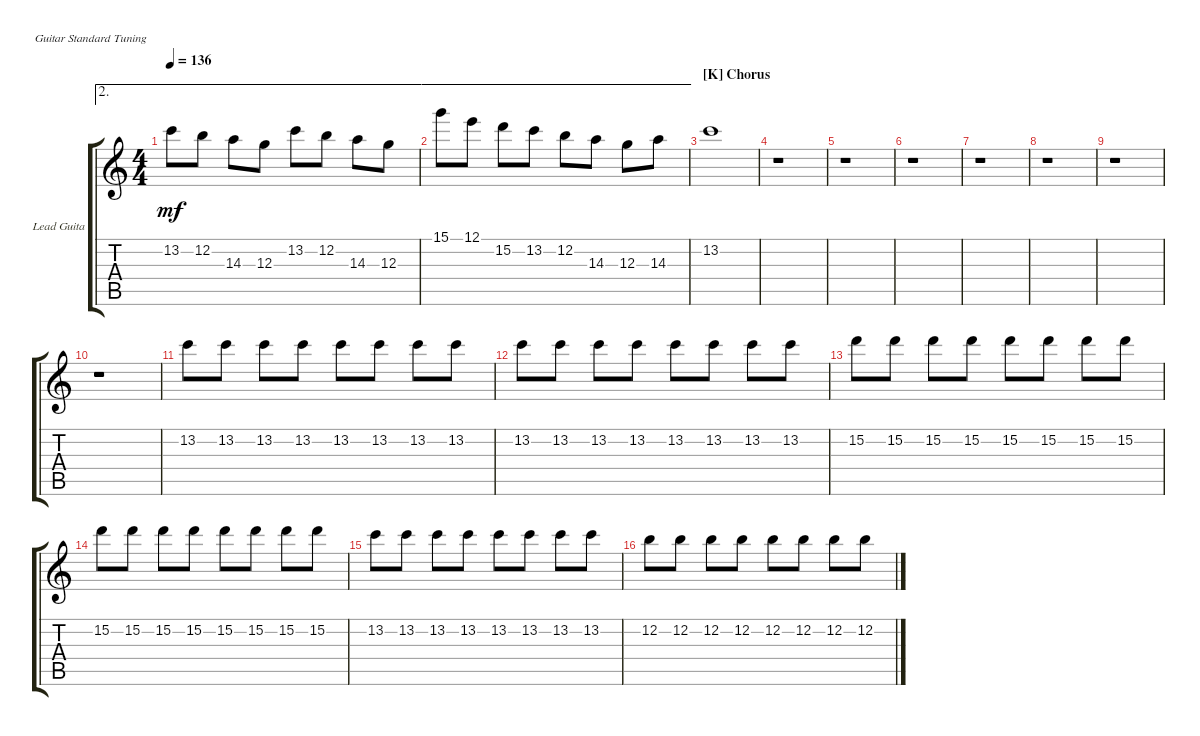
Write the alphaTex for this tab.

\defaultSystemsLayout 4
\bracketExtendMode groupsimilarinstruments
\firstSystemTrackNameOrientation horizontal
\otherSystemsTrackNameOrientation horizontal
\track ("Lead Guitar" "Lead Guita") {instrument electricguitarclean}
\staff {score tabs}
\tuning (E4 B3 G3 D3 A2 E2)
\ae 2
\ts (4 4)
\tempo 136
\clef g2
\ks c
13.2.8{dy mf} 12.2.8 14.3.8 12.3.8 13.2.8 12.2.8 14.3.8 12.3.8 |
\ae 2
15.1.8 12.1.8 15.2.8 13.2.8 12.2.8 14.3.8 12.3.8 14.3.8 |
\section ("K" "Chorus")
13.2.1 |
r.1 |
r.1 |
r.1 |
r.1 |
r.1 |
r.1 |
r.1 |
13.2.8 13.2.8 13.2.8 13.2.8 13.2.8 13.2.8 13.2.8 13.2.8 |
13.2.8 13.2.8 13.2.8 13.2.8 13.2.8 13.2.8 13.2.8 13.2.8 |
15.2.8 15.2.8 15.2.8 15.2.8 15.2.8 15.2.8 15.2.8 15.2.8 |
15.2.8 15.2.8 15.2.8 15.2.8 15.2.8 15.2.8 15.2.8 15.2.8 |
13.2.8 13.2.8 13.2.8 13.2.8 13.2.8 13.2.8 13.2.8 13.2.8 |
12.2.8 12.2.8 12.2.8 12.2.8 12.2.8 12.2.8 12.2.8 12.2.8
